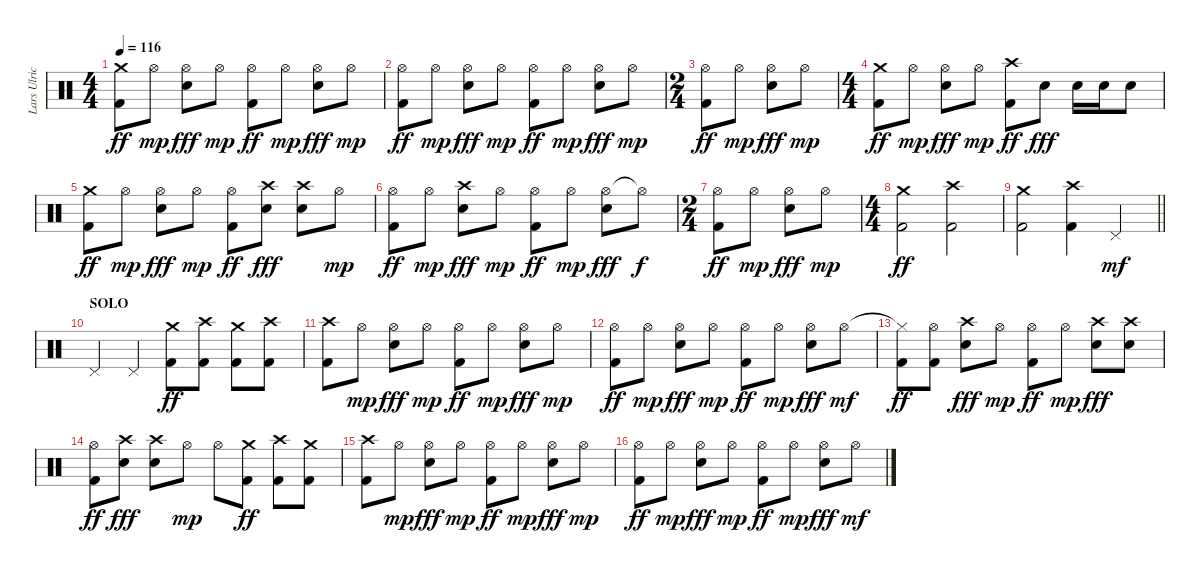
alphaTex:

\track ("Lars Ulrich (Drums)" "Lars Ulric") {instrument percussion}
\staff {score}
\articulation defaults
\ts (4 4)
\tempo 116
\clef neutral
\ks c
("Crash medium (hit)" "Kick (hit) 2").8{dy ff} "Hi-Hat (open)".8{dy mp} ("Hi-Hat (open)" "Electric Snare (hit)").8{dy fff} "Hi-Hat (open)".8{dy mp} ("Hi-Hat (open)" "Kick (hit) 2").8{dy ff} "Hi-Hat (open)".8{dy mp} ("Hi-Hat (open)" "Electric Snare (hit)").8{dy fff} "Hi-Hat (open)".8{dy mp} |
("Hi-Hat (open)" "Kick (hit) 2").8{dy ff} "Hi-Hat (open)".8{dy mp} ("Hi-Hat (open)" "Electric Snare (hit)").8{dy fff} "Hi-Hat (open)".8{dy mp} ("Hi-Hat (open)" "Kick (hit) 2").8{dy ff} "Hi-Hat (open)".8{dy mp} ("Hi-Hat (open)" "Electric Snare (hit)").8{dy fff} "Hi-Hat (open)".8{dy mp} |
\ts (2 4)
("Hi-Hat (open)" "Kick (hit) 2").8{dy ff} "Hi-Hat (open)".8{dy mp} ("Hi-Hat (open)" "Electric Snare (hit)").8{dy fff} "Hi-Hat (open)".8{dy mp} |
\ts (4 4)
("Crash medium (hit)" "Kick (hit) 2").8{dy ff} "Hi-Hat (open)".8{dy mp} ("Hi-Hat (open)" "Electric Snare (hit)").8{dy fff} "Hi-Hat (open)".8{dy mp} ("Crash high (hit)" "Kick (hit) 2").8{dy ff} "Electric Snare (hit)".8{dy fff} "Electric Snare (hit)".16 "Electric Snare (hit)".16 "Electric Snare (hit)".8 |
("Crash medium (hit)" "Kick (hit) 2").8{dy ff} "Hi-Hat (open)".8{dy mp} ("Hi-Hat (open)" "Electric Snare (hit)").8{dy fff} "Hi-Hat (open)".8{dy mp} ("Hi-Hat (open)" "Kick (hit) 2").8{dy ff} ("Crash high (hit)" "Electric Snare (hit)").8{dy fff} ("Crash high (hit)" "Electric Snare (hit)").8 "Hi-Hat (open)".8{dy mp} |
("Hi-Hat (open)" "Kick (hit) 2").8{dy ff} "Hi-Hat (open)".8{dy mp} ("Crash high (hit)" "Electric Snare (hit)").8{dy fff} "Hi-Hat (open)".8{dy mp} ("Hi-Hat (open)" "Kick (hit) 2").8{dy ff} "Hi-Hat (open)".8{dy mp} ("Hi-Hat (open)" "Electric Snare (hit)").8{dy fff} "Hi-Hat (open)"{t}.8{dy f} |
\ts (2 4)
("Hi-Hat (open)" "Kick (hit) 2").8{dy ff} "Hi-Hat (open)".8{dy mp} ("Hi-Hat (open)" "Electric Snare (hit)").8{dy fff} "Hi-Hat (open)".8{dy mp} |
\ts (4 4)
("Crash medium (hit)" "Kick (hit) 2").2{dy ff} ("Crash high (hit)" "Kick (hit) 2").2 |
\barLineRight lightlight
("Crash medium (hit)" "Kick (hit) 2").2 ("Crash high (hit)" "Kick (hit) 2").4 "Pedal Hi-Hat (hit)".4{dy mf} |
\section ("" "SOLO")
"Pedal Hi-Hat (hit)".4 "Pedal Hi-Hat (hit)".4 ("Crash medium (hit)" "Kick (hit) 2").8{dy ff} ("Crash high (hit)" "Kick (hit) 2").8 ("Crash medium (hit)" "Kick (hit) 2").8 ("Crash high (hit)" "Kick (hit) 2").8 |
("Crash high (hit)" "Kick (hit) 2").8 "Hi-Hat (open)".8{dy mp} ("Hi-Hat (open)" "Electric Snare (hit)").8{dy fff} "Hi-Hat (open)".8{dy mp} ("Hi-Hat (open)" "Kick (hit) 2").8{dy ff} "Hi-Hat (open)".8{dy mp} ("Hi-Hat (open)" "Electric Snare (hit)").8{dy fff} "Hi-Hat (open)".8{dy mp} |
("Hi-Hat (open)" "Kick (hit) 2").8{dy ff} "Hi-Hat (open)".8{dy mp} ("Hi-Hat (open)" "Electric Snare (hit)").8{dy fff} "Hi-Hat (open)".8{dy mp} ("Hi-Hat (open)" "Kick (hit) 2").8{dy ff} "Hi-Hat (open)".8{dy mp} ("Hi-Hat (open)" "Electric Snare (hit)").8{dy fff} "Hi-Hat (open)".8{dy mf} |
("Hi-Hat (closed)"{t} "Kick (hit) 2").8{dy ff} ("Hi-Hat (open)" "Kick (hit) 2").8 ("Crash high (hit)" "Electric Snare (hit)").8{dy fff} "Hi-Hat (open)".8{dy mp} ("Hi-Hat (open)" "Kick (hit) 2").8{dy ff} "Hi-Hat (open)".8{dy mp} ("Crash high (hit)" "Electric Snare (hit)").8{dy fff} ("Crash high (hit)" "Electric Snare (hit)").8 |
("Hi-Hat (open)" "Kick (hit) 2").8{dy ff} ("Crash high (hit)" "Electric Snare (hit)").8{dy fff} ("Crash high (hit)" "Electric Snare (hit)").8 "Hi-Hat (open)".8{dy mp} "Hi-Hat (open)".8 ("Crash medium (hit)" "Kick (hit) 2").8{dy ff} ("Crash high (hit)" "Kick (hit) 2").8 ("Crash medium (hit)" "Kick (hit) 2").8 |
("Crash high (hit)" "Kick (hit) 2").8 "Hi-Hat (open)".8{dy mp} ("Hi-Hat (open)" "Electric Snare (hit)").8{dy fff} "Hi-Hat (open)".8{dy mp} ("Hi-Hat (open)" "Kick (hit) 2").8{dy ff} "Hi-Hat (open)".8{dy mp} ("Hi-Hat (open)" "Electric Snare (hit)").8{dy fff} "Hi-Hat (open)".8{dy mp} |
("Hi-Hat (open)" "Kick (hit) 2").8{dy ff} "Hi-Hat (open)".8{dy mp} ("Hi-Hat (open)" "Electric Snare (hit)").8{dy fff} "Hi-Hat (open)".8{dy mp} ("Hi-Hat (open)" "Kick (hit) 2").8{dy ff} "Hi-Hat (open)".8{dy mp} ("Hi-Hat (open)" "Electric Snare (hit)").8{dy fff} "Hi-Hat (open)".8{dy mf}
